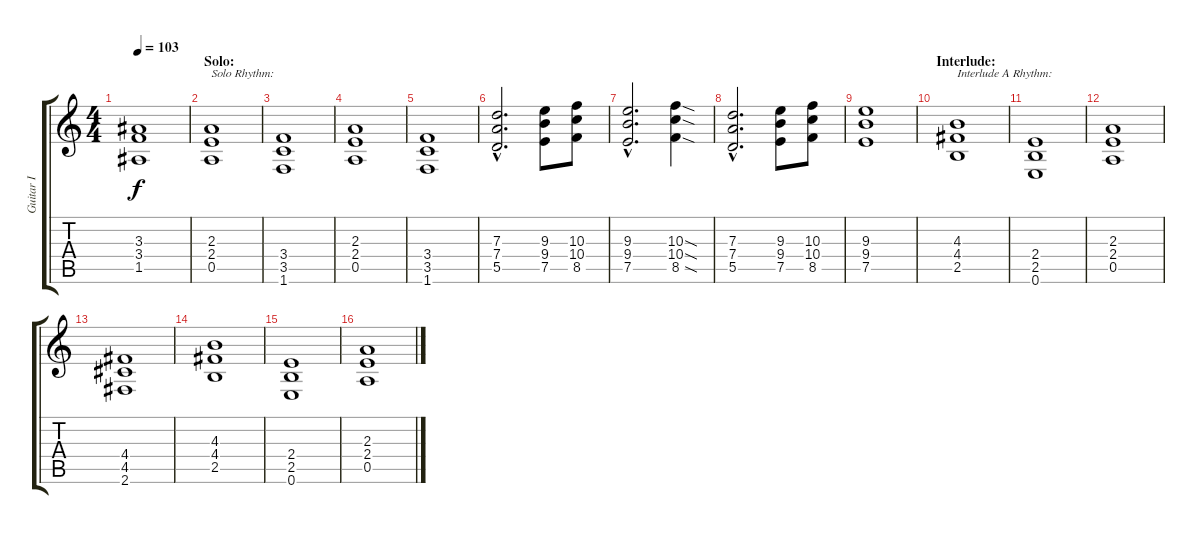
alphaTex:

\track ("Guitar I" "Guitar I") {instrument distortionguitar}
\staff {score tabs}
\tuning (E4 B3 G3 D3 A2 E2) {hide}
\ts (4 4)
\tempo 103
\clef g2
\ks c
(3.3 3.4 1.5).1{dy f} |
\section ("" "Solo:")
(2.3 2.4 0.5).1{txt "Solo Rhythm:"} |
(3.4 3.5 1.6).1 |
(2.3 2.4 0.5).1 |
(3.4 3.5 1.6).1 |
(7.3{hac} 7.4{hac} 5.5{hac}).2{d} (9.3 9.4 7.5).8 (10.3 10.4 8.5).8 |
(9.3{hac} 9.4{hac} 7.5{hac}).2{d} (10.3{sod} 10.4{sod} 8.5{sod}).4 |
(7.3{hac} 7.4{hac} 5.5{hac}).2{d} (9.3 9.4 7.5).8 (10.3 10.4 8.5).8 |
(9.3 9.4 7.5).1 |
\section ("" "Interlude:")
(4.3 4.4 2.5).1{txt "Interlude A Rhythm:"} |
(2.4 2.5 0.6).1 |
(2.3 2.4 0.5).1 |
(4.4 4.5 2.6).1 |
(4.3 4.4 2.5).1 |
(2.4 2.5 0.6).1 |
(2.3 2.4 0.5).1
